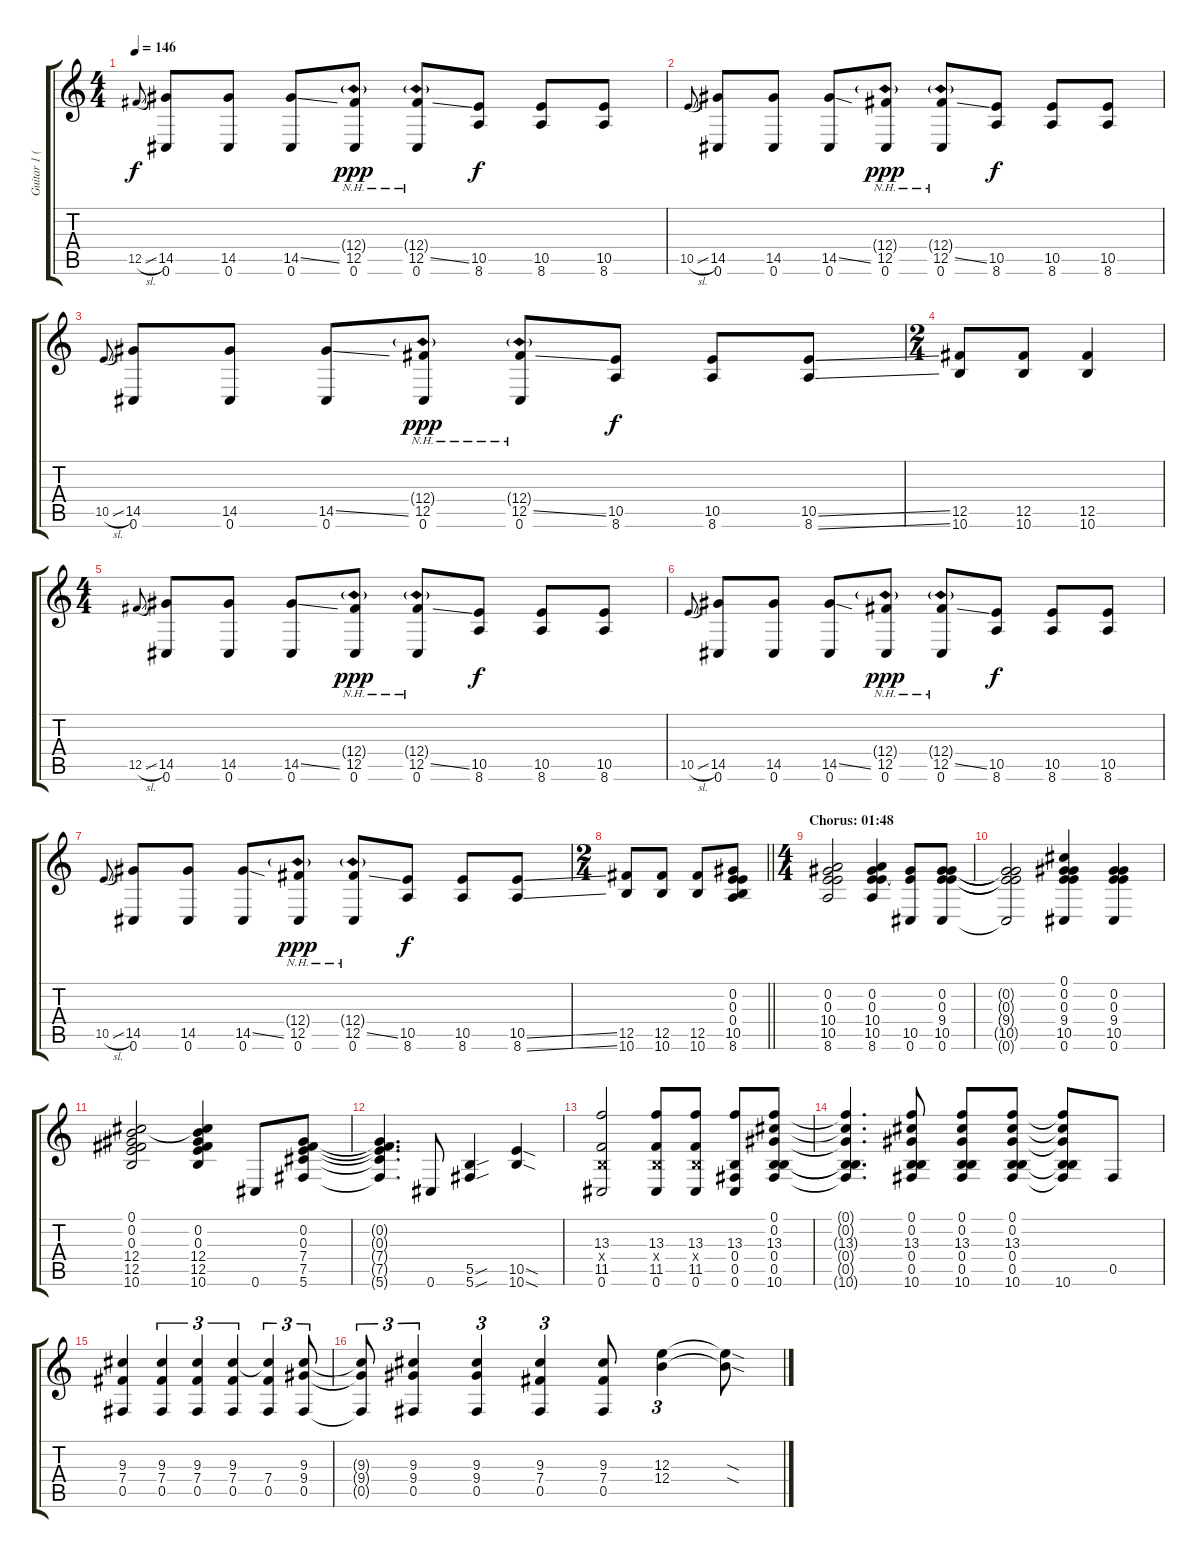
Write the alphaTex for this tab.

\track ("Guitar 1 (Distortion)" "Guitar 1 (") {instrument distortionguitar}
\staff {score tabs}
\tuning (Db4 Ab3 E3 B2 Gb2 Db2) {hide}
\ts (4 4)
\tempo 146
\clef g2
\ks c
12.5{sl}.8{gr onbeat dy f} (14.5 0.6).8 (14.5 0.6).8 (14.5{ss} 0.6).8 (12.4{nh g} 12.5 0.6).8{dy ppp} (12.4{nh g} 12.5{ss} 0.6).8 (10.5 8.6).8{dy f} (10.5 8.6).8 (10.5 8.6).8 |
10.5{sl}.8{gr onbeat} (14.5 0.6).8 (14.5 0.6).8 (14.5{ss} 0.6).8 (12.4{nh g} 12.5 0.6).8{dy ppp} (12.4{nh g} 12.5{ss} 0.6).8 (10.5 8.6).8{dy f} (10.5 8.6).8 (10.5 8.6).8 |
10.5{sl}.8{gr onbeat} (14.5 0.6).8 (14.5 0.6).8 (14.5{ss} 0.6).8 (12.4{nh g} 12.5 0.6).8{dy ppp} (12.4{nh g} 12.5{ss} 0.6).8 (10.5 8.6).8{dy f} (10.5 8.6).8 (10.5{ss} 8.6{ss}).8 |
\ts (2 4)
(12.5 10.6).8 (12.5 10.6).8 (12.5 10.6).4 |
\ts (4 4)
12.5{sl}.8{gr onbeat} (14.5 0.6).8 (14.5 0.6).8 (14.5{ss} 0.6).8 (12.4{nh g} 12.5 0.6).8{dy ppp} (12.4{nh g} 12.5{ss} 0.6).8 (10.5 8.6).8{dy f} (10.5 8.6).8 (10.5 8.6).8 |
10.5{sl}.8{gr onbeat} (14.5 0.6).8 (14.5 0.6).8 (14.5{ss} 0.6).8 (12.4{nh g} 12.5 0.6).8{dy ppp} (12.4{nh g} 12.5{ss} 0.6).8 (10.5 8.6).8{dy f} (10.5 8.6).8 (10.5 8.6).8 |
10.5{sl}.8{gr onbeat} (14.5 0.6).8 (14.5 0.6).8 (14.5{ss} 0.6).8 (12.4{nh g} 12.5 0.6).8{dy ppp} (12.4{nh g} 12.5{ss} 0.6).8 (10.5 8.6).8{dy f} (10.5 8.6).8 (10.5{ss} 8.6{ss}).8 |
\ts (2 4)
\barLineRight lightlight
(12.5 10.6).8 (12.5 10.6).8 (12.5 10.6).8 (0.2 0.3 0.4 10.5 8.6).8 |
\ts (4 4)
\section ("" "Chorus: 01:48")
(0.2 0.3 10.4 10.5 8.6).2 (0.2 0.3 10.4 10.5 8.6).4 (0.2{t} 10.5 0.6).8 (0.2 0.3 9.4 10.5 0.6).8 |
(0.2{t} 0.3{t} 9.4{t} 10.5{t} 0.6{t}).2 (0.1 0.2 0.3 9.4 10.5 0.6).4 (0.2 0.3 9.4 10.5 0.6).4 |
(0.1 0.2 0.3 12.4 12.5 10.6).2 (0.1{t} 0.2 0.3 12.4 12.5 10.6).4 0.6.8 (0.2 0.3 7.4 7.5 5.6).8 |
(0.2{t} 0.3{t} 7.4{t} 7.5{t} 5.6{t}).4{d} 0.6.8 (5.5{sou} 5.6{sou}).4 (10.5{sod} 10.6{sod}).4 |
(13.3 0.4{x} 11.5 0.6).2 (13.3 0.4{x} 11.5 0.6).8 (13.3 0.4{x} 11.5 0.6).8 (13.3 0.4 0.5 0.6).8 (0.1 0.2 13.3 0.4 0.5 10.6).8 |
(0.1{t} 0.2{t} 13.3{t} 0.4{t} 0.5{t} 10.6{t}).4{d} (0.1 0.2 13.3 0.4 0.5 10.6).8 (0.1 0.2 13.3 0.4 0.5 10.6).8 (0.1 0.2 13.3 0.4 0.5 10.6).8 (0.1{t} 0.2{t} 13.3{t} 0.4{t} 0.5{t} 10.6).8 0.5.8 |
(9.3 7.4 0.5).4 (9.3 7.4 0.5).4{tu (3 2)} (9.3 7.4 0.5).4{tu (3 2)} (9.3 7.4 0.5).4{tu (3 2)} (9.3{t} 7.4 0.5).4{tu (3 2)} (9.3 9.4 0.5).8{tu (3 2)} |
(9.3{t} 9.4{t} 0.5{t}).8{tu (3 2)} (9.3 9.4 0.5).4{tu (3 2)} (9.3 9.4 0.5).4{tu (3 2)} (9.3 7.4 0.5).4{tu (3 2)} (9.3 7.4 0.5).8 (12.3 12.4).4{tu (3 2)} (12.3{sod t} 12.4{sod t}).8
